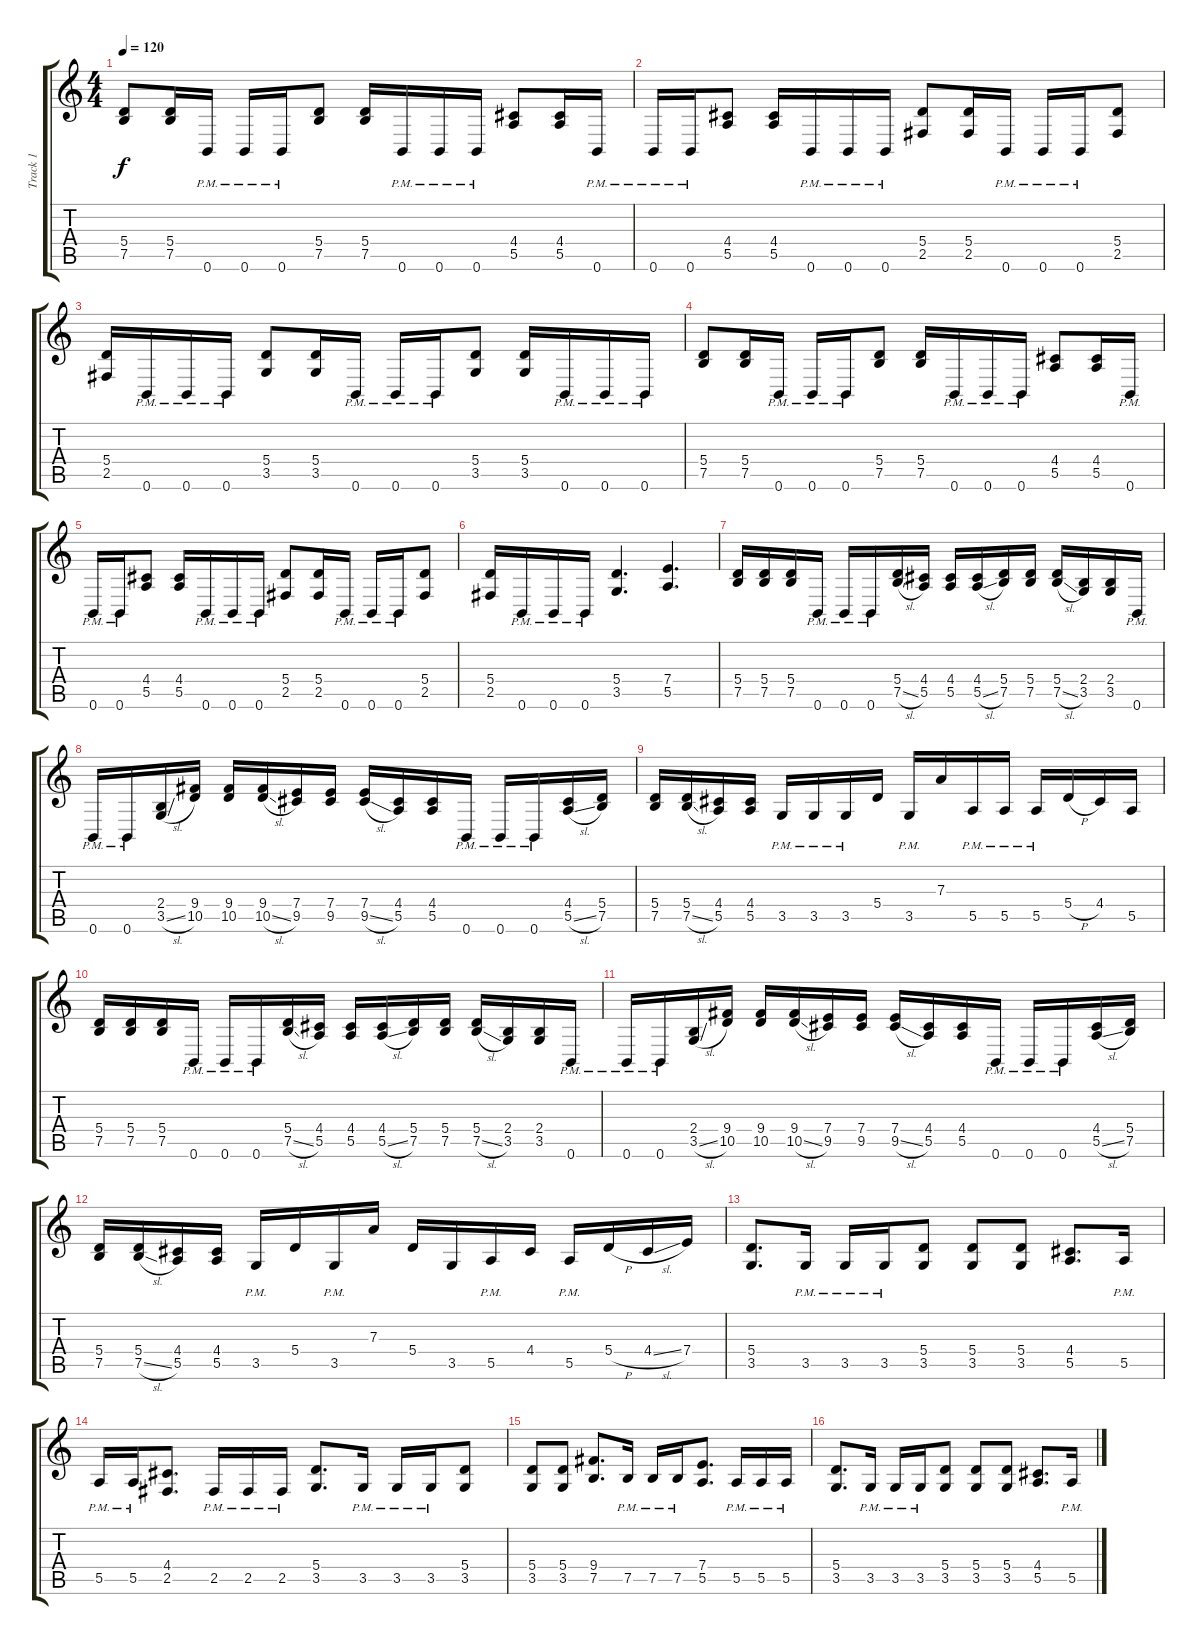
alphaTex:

\track ("Track 1" "Track 1") {instrument distortionguitar}
\staff {score tabs}
\tuning (B3 Gb3 D3 A2 E2 B1) {hide}
\ts (4 4)
\tempo 120
\clef g2
\ks c
(5.4 7.5).8{dy f} (5.4 7.5).16 0.6{pm}.16 0.6{pm}.16 0.6{pm}.16 (5.4 7.5).8 (5.4 7.5).16 0.6{pm}.16 0.6{pm}.16 0.6{pm}.16 (4.4 5.5).8 (4.4 5.5).16 0.6{pm}.16 |
0.6{pm}.16 0.6{pm}.16 (4.4 5.5).8 (4.4 5.5).16 0.6{pm}.16 0.6{pm}.16 0.6{pm}.16 (5.4 2.5).8 (5.4 2.5).16 0.6{pm}.16 0.6{pm}.16 0.6{pm}.16 (5.4 2.5).8 |
(5.4 2.5).16 0.6{pm}.16 0.6{pm}.16 0.6{pm}.16 (5.4 3.5).8 (5.4 3.5).16 0.6{pm}.16 0.6{pm}.16 0.6{pm}.16 (5.4 3.5).8 (5.4 3.5).16 0.6{pm}.16 0.6{pm}.16 0.6{pm}.16 |
(5.4 7.5).8 (5.4 7.5).16 0.6{pm}.16 0.6{pm}.16 0.6{pm}.16 (5.4 7.5).8 (5.4 7.5).16 0.6{pm}.16 0.6{pm}.16 0.6{pm}.16 (4.4 5.5).8 (4.4 5.5).16 0.6{pm}.16 |
0.6{pm}.16 0.6{pm}.16 (4.4 5.5).8 (4.4 5.5).16 0.6{pm}.16 0.6{pm}.16 0.6{pm}.16 (5.4 2.5).8 (5.4 2.5).16 0.6{pm}.16 0.6{pm}.16 0.6{pm}.16 (5.4 2.5).8 |
(5.4 2.5).16 0.6{pm}.16 0.6{pm}.16 0.6{pm}.16 (5.4 3.5).4{d} (7.4 5.5).4{d} |
(5.4 7.5).16 (5.4 7.5).16 (5.4 7.5).16 0.6{pm}.16 0.6{pm}.16 0.6{pm}.16 (5.4 7.5{sl}).16 (4.4 5.5).16 (4.4 5.5).16 (4.4 5.5{sl}).16 (5.4 7.5).16 (5.4 7.5).16 (5.4 7.5{sl}).16 (2.4 3.5).16 (2.4 3.5).16 0.6{pm}.16 |
0.6{pm}.16 0.6{pm}.16 (2.4 3.5{sl}).16 (9.4 10.5).16 (9.4 10.5).16 (9.4 10.5{sl}).16 (7.4 9.5).16 (7.4 9.5).16 (7.4 9.5{sl}).16 (4.4 5.5).16 (4.4 5.5).16 0.6{pm}.16 0.6{pm}.16 0.6{pm}.16 (4.4 5.5{sl}).16 (5.4 7.5).16 |
(5.4 7.5).16 (5.4 7.5{sl}).16 (4.4 5.5).16 (4.4 5.5).16 3.5{pm}.16 3.5{pm}.16 3.5{pm}.16 5.4.16 3.5{pm}.16 7.3.16 5.5{pm}.16 5.5{pm}.16 5.5{pm}.16 5.4{h}.16 4.4.16 5.5.16 |
(5.4 7.5).16 (5.4 7.5).16 (5.4 7.5).16 0.6{pm}.16 0.6{pm}.16 0.6{pm}.16 (5.4 7.5{sl}).16 (4.4 5.5).16 (4.4 5.5).16 (4.4 5.5{sl}).16 (5.4 7.5).16 (5.4 7.5).16 (5.4 7.5{sl}).16 (2.4 3.5).16 (2.4 3.5).16 0.6{pm}.16 |
0.6{pm}.16 0.6{pm}.16 (2.4 3.5{sl}).16 (9.4 10.5).16 (9.4 10.5).16 (9.4 10.5{sl}).16 (7.4 9.5).16 (7.4 9.5).16 (7.4 9.5{sl}).16 (4.4 5.5).16 (4.4 5.5).16 0.6{pm}.16 0.6{pm}.16 0.6{pm}.16 (4.4 5.5{sl}).16 (5.4 7.5).16 |
(5.4 7.5).16 (5.4 7.5{sl}).16 (4.4 5.5).16 (4.4 5.5).16 3.5{pm}.16 5.4.16 3.5{pm}.16 7.3.16 5.4.16 3.5.16 5.5{pm}.16 4.4.16 5.5{pm}.16 5.4{h}.16 4.4{sl}.16 7.4.16 |
(5.4 3.5).8{d} 3.5{pm}.16 3.5{pm}.16 3.5{pm}.16 (5.4 3.5).8 (5.4 3.5).8 (5.4 3.5).8 (4.4 5.5).8{d} 5.5{pm}.16 |
5.5{pm}.16 5.5{pm}.16 (4.4 2.5).8{d} 2.5{pm}.16 2.5{pm}.16 2.5{pm}.16 (5.4 3.5).8{d} 3.5{pm}.16 3.5{pm}.16 3.5{pm}.16 (5.4 3.5).8 |
(5.4 3.5).8 (5.4 3.5).8 (9.4 7.5).8{d} 7.5{pm}.16 7.5{pm}.16 7.5{pm}.16 (7.4 5.5).8{d} 5.5{pm}.16 5.5{pm}.16 5.5{pm}.16 |
(5.4 3.5).8{d} 3.5{pm}.16 3.5{pm}.16 3.5{pm}.16 (5.4 3.5).8 (5.4 3.5).8 (5.4 3.5).8 (4.4 5.5).8{d} 5.5{pm}.16
